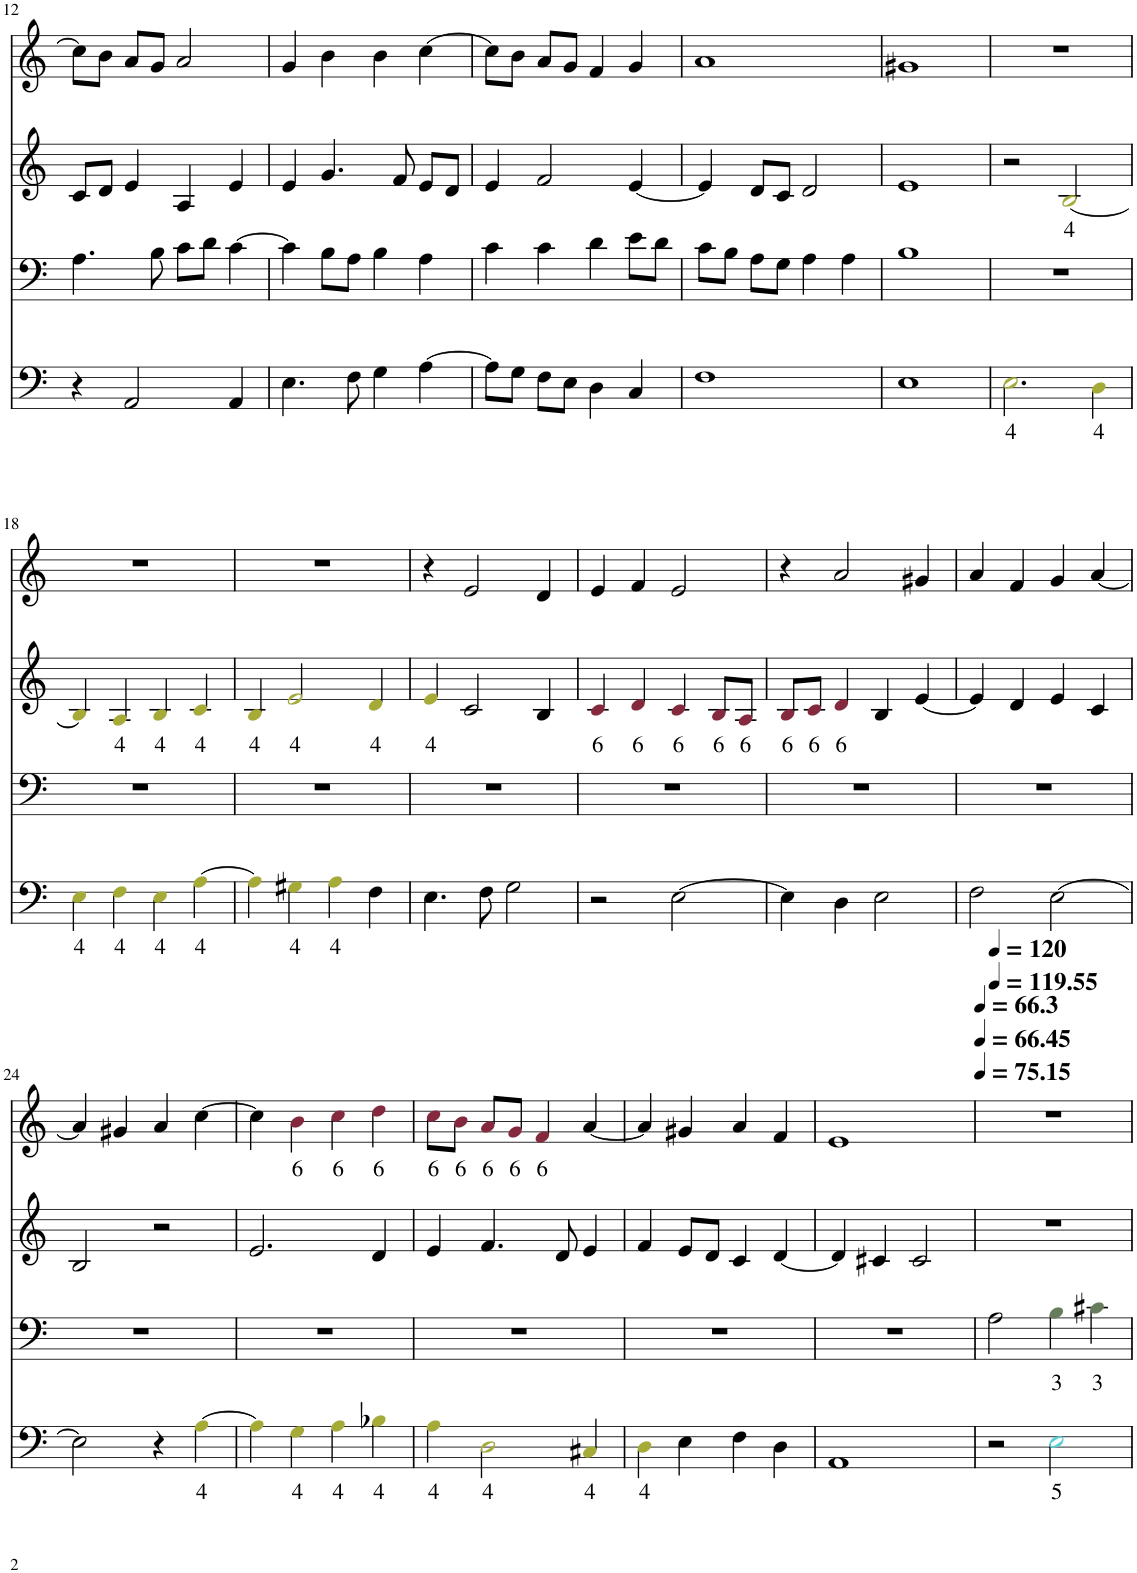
**kern	**text	**kern	**text	**kern	**text	**kern	**text
*part4	*part4	*part3	*part3	*part2	*part2	*part1	*part1
*staff4	*staff4	*staff3	*staff3	*staff2	*staff2	*staff1	*staff1
*I"Piano	*	*I"Piano	*	*I"Piano	*	*I"Piano	*
*I'Pno	*	*I'Pno	*	*I'Pno	*	*I'Pno	*
!!LO:PB:g=z
*clefF4	*	*clefF4	*	*clefG2	*	*clefG2	*
*k[]	*	*k[]	*	*k[]	*	*k[]	*
*M4/4	*	*M4/4	*	*M4/4	*	*M4/4	*
=12	=12	=12	=12	=12	=12	=12	=12
4r	.	4.A\	.	8c/L	.	8cc\L]	.
.	.	.	.	8d/J	.	8b\J	.
2AA/	.	.	.	4e/	.	8a/L	.
.	.	8B\	.	.	.	8g/J	.
.	.	8c\L	.	4A/	.	2a/	.
.	.	8d\J	.	.	.	.	.
4AA/	.	[4c\	.	4e/	.	.	.
=13	=13	=13	=13	=13	=13	=13	=13
4.E\	.	4c\]	.	4e/	.	4g/	.
.	.	8B\L	.	4.g/	.	4b\	.
8F\	.	8A\J	.	.	.	.	.
4G\	.	4B\	.	.	.	4b\	.
.	.	.	.	8f/	.	.	.
[4A\	.	4A\	.	8e/L	.	[4cc\	.
.	.	.	.	8d/J	.	.	.
=14	=14	=14	=14	=14	=14	=14	=14
8A\L]	.	4c\	.	4e/	.	8cc\L]	.
8G\J	.	.	.	.	.	8b\J	.
8F\L	.	4c\	.	2f/	.	8a/L	.
8E\J	.	.	.	.	.	8g/J	.
4D\	.	4d\	.	.	.	4f/	.
4C/	.	8e\L	.	[4e/	.	4g/	.
.	.	8d\J	.	.	.	.	.
=15	=15	=15	=15	=15	=15	=15	=15
1F	.	8c\L	.	4e/]	.	1a	.
.	.	8B\J	.	.	.	.	.
.	.	8A\L	.	8d/L	.	.	.
.	.	8G\J	.	8c/J	.	.	.
.	.	4A\	.	2d/	.	.	.
.	.	4A\	.	.	.	.	.
=16	=16	=16	=16	=16	=16	=16	=16
1E	.	1B	.	1e	.	1g#X	.
=17	=17	=17	=17	=17	=17	=17	=17
!	!LO:LY:b	!	!	!	!	!	!
2.Ei\	4	1r	.	2r	.	1r	.
!	!	!	!	!	!LO:LY:b	!	!
.	.	.	.	[2Bi/	4	.	.
!	!LO:LY:b	!	!	!	!	!	!
4Di\	4	.	.	.	.	.	.
!!LO:LB:g=z
=18	=18	=18	=18	=18	=18	=18	=18
!	!LO:LY:b	!	!	!	!	!	!
4Ei\	4	1r	.	4Bi/]	.	1r	.
!	!LO:LY:b	!	!	!	!LO:LY:b	!	!
4Fi\	4	.	.	4Ai/	4	.	.
!	!LO:LY:b	!	!	!	!LO:LY:b	!	!
4Ei\	4	.	.	4Bi/	4	.	.
!	!LO:LY:b	!	!	!	!LO:LY:b	!	!
[4Ai\	4	.	.	4ci/	4	.	.
=19	=19	=19	=19	=19	=19	=19	=19
!	!	!	!	!	!LO:LY:b	!	!
4Ai\]	.	1r	.	4Bi/	4	1r	.
!	!LO:LY:b	!	!	!	!LO:LY:b	!	!
4G#Xi\	4	.	.	2ei/	4	.	.
!	!LO:LY:b	!	!	!	!	!	!
4Ai\	4	.	.	.	.	.	.
!	!	!	!	!	!LO:LY:b	!	!
4F\	.	.	.	4di/	4	.	.
=20	=20	=20	=20	=20	=20	=20	=20
!	!	!	!	!	!LO:LY:b	!	!
4.E\	.	1r	.	4ei/	4	4r	.
.	.	.	.	2c/	.	2e/	.
8F\	.	.	.	.	.	.	.
2G\	.	.	.	.	.	.	.
.	.	.	.	4B/	.	4d/	.
=21	=21	=21	=21	=21	=21	=21	=21
!	!	!	!	!	!LO:LY:b	!	!
2r	.	1r	.	4cj/	6	4e/	.
!	!	!	!	!	!LO:LY:b	!	!
.	.	.	.	4dj/	6	4f/	.
!	!	!	!	!	!LO:LY:b	!	!
[2E\	.	.	.	4cj/	6	2e/	.
!	!	!	!	!	!LO:LY:b	!	!
.	.	.	.	8Bj/L	6	.	.
!	!	!	!	!	!LO:LY:b	!	!
.	.	.	.	8Aj/J	6	.	.
=22	=22	=22	=22	=22	=22	=22	=22
!	!	!	!	!	!LO:LY:b	!	!
4E\]	.	1r	.	8Bj/L	6	4r	.
!	!	!	!	!	!LO:LY:b	!	!
.	.	.	.	8cj/J	6	.	.
!	!	!	!	!	!LO:LY:b	!	!
4D\	.	.	.	4dj/	6	2a/	.
2E\	.	.	.	4B/	.	.	.
.	.	.	.	[4e/	.	4g#X/	.
=23	=23	=23	=23	=23	=23	=23	=23
2F\	.	1r	.	4e/]	.	4a/	.
.	.	.	.	4d/	.	4f/	.
[2E\	.	.	.	4e/	.	4g/	.
.	.	.	.	4c/	.	[4a/	.
!!LO:LB:g=z
=24	=24	=24	=24	=24	=24	=24	=24
2E\]	.	1r	.	2B/	.	4a/]	.
.	.	.	.	.	.	4g#X/	.
4r	.	.	.	2r	.	4a/	.
!	!LO:LY:b	!	!	!	!	!	!
[4Ai\	4	.	.	.	.	[4cc\	.
=25	=25	=25	=25	=25	=25	=25	=25
4Ai\]	.	1r	.	2.e/	.	4cc\]	.
!	!LO:LY:b	!	!	!	!	!	!LO:LY:b
4Gi\	4	.	.	.	.	4bj\	6
!	!LO:LY:b	!	!	!	!	!	!LO:LY:b
4Ai\	4	.	.	.	.	4ccj\	6
!	!LO:LY:b	!	!	!	!	!	!LO:LY:b
4B-Xi\	4	.	.	4d/	.	4ddj\	6
=26	=26	=26	=26	=26	=26	=26	=26
!	!LO:LY:b	!	!	!	!	!	!LO:LY:b
4Ai\	4	1r	.	4e/	.	8ccj\L	6
!	!	!	!	!	!	!	!LO:LY:b
.	.	.	.	.	.	8bj\J	6
!	!LO:LY:b	!	!	!	!	!	!LO:LY:b
2Di\	4	.	.	4.f/	.	8aj/L	6
!	!	!	!	!	!	!	!LO:LY:b
.	.	.	.	.	.	8gj/J	6
!	!	!	!	!	!	!	!LO:LY:b
.	.	.	.	.	.	4fj/	6
.	.	.	.	8d/	.	.	.
!	!LO:LY:b	!	!	!	!	!	!
4C#Xi/	4	.	.	4e/	.	[4a/	.
=27	=27	=27	=27	=27	=27	=27	=27
!	!LO:LY:b	!	!	!	!	!	!
4Di\	4	1r	.	4f/	.	4a/]	.
4E\	.	.	.	8e/L	.	4g#X/	.
.	.	.	.	8d/J	.	.	.
4F\	.	.	.	4c/	.	4a/	.
4D\	.	.	.	[4d/	.	4f/	.
=28	=28	=28	=28	=28	=28	=28	=28
1AA	.	1r	.	4d/]	.	1e	.
.	.	.	.	4c#X/	.	.	.
.	.	.	.	2c#/	.	.	.
*	*	*	*	*	*	*MM66	*
=29	=29	=29	=29	=29	=29	=29	=29
*	*	*	*	*	*	*MM120	*
2r	.	2A\	.	1r	.	1r	.
!	!LO:LY:b	!	!LO:LY:b	!	!	!	!
2EZ\	5	4BV\	3	.	.	.	.
!	!	!	!LO:LY:b	!	!	!	!
.	.	4c#XV\	3	.	.	.	.
=	=	=	=	=	=	=	=
*-	*-	*-	*-	*-	*-	*-	*-
